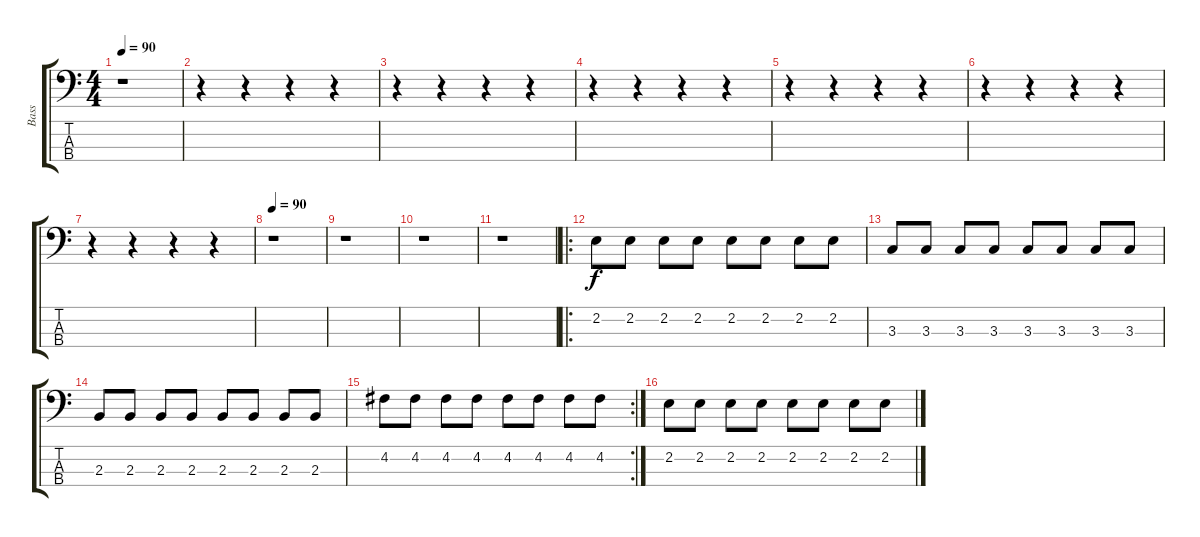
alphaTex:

\track ("Bass" "Bass") {instrument acousticbass}
\staff {score tabs}
\tuning (G2 D2 A1 E1) {hide}
\ts (4 4)
\tempo 90
\clef f4
\ks c
r.1{dy f instrument acousticbass} |
r.4 r.4 r.4 r.4 |
r.4 r.4 r.4 r.4 |
r.4 r.4 r.4 r.4 |
r.4 r.4 r.4 r.4 |
r.4 r.4 r.4 r.4 |
r.4 r.4 r.4 r.4 |
\tempo 90
r.1 |
r.1 |
r.1 |
r.1 |
\ro
2.2.8 2.2.8 2.2.8 2.2.8 2.2.8 2.2.8 2.2.8 2.2.8 |
3.3.8 3.3.8 3.3.8 3.3.8 3.3.8 3.3.8 3.3.8 3.3.8 |
2.3.8 2.3.8 2.3.8 2.3.8 2.3.8 2.3.8 2.3.8 2.3.8 |
\rc 2
4.2.8 4.2.8 4.2.8 4.2.8 4.2.8 4.2.8 4.2.8 4.2.8 |
2.2.8 2.2.8 2.2.8 2.2.8 2.2.8 2.2.8 2.2.8 2.2.8
